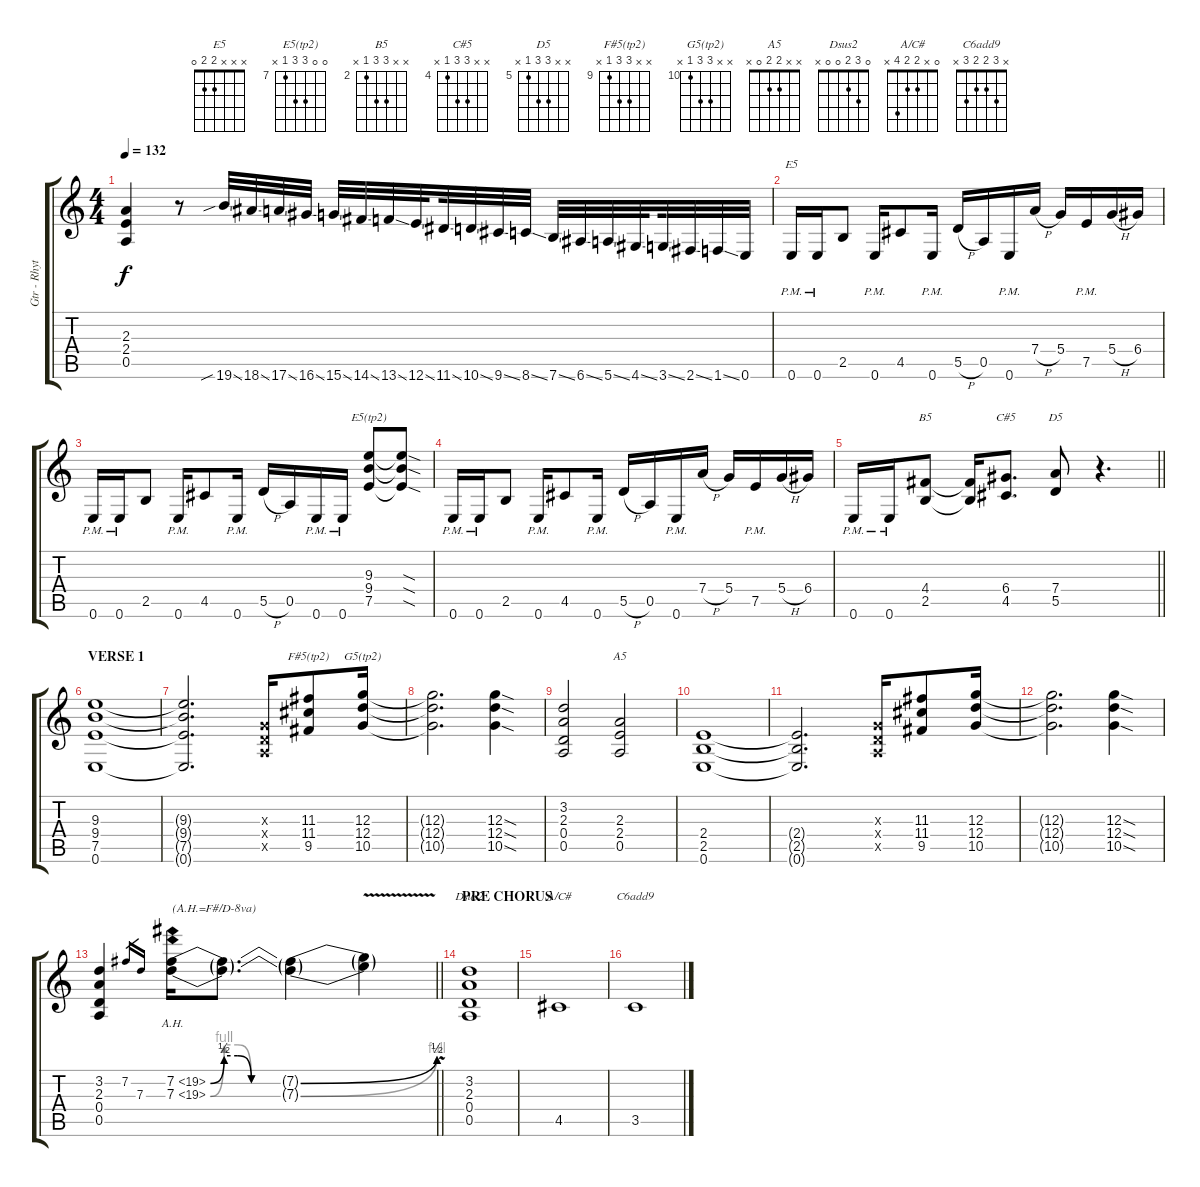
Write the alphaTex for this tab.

\track ("Gtr - Rhythm 1" "Gtr - Rhyt") {instrument overdrivenguitar}
\staff {score tabs}
\tuning (E4 B3 G3 D3 A2 E2) {hide}
\chord ("E5" x x x 2 2 0)
\chord ("E5(tp2)" 0 0 9 9 7 x) {firstfret 7}
\chord ("B5" x x 4 4 2 x) {firstfret 2}
\chord ("C#5" x x 6 6 4 x) {firstfret 4}
\chord ("D5" x x 7 7 5 x) {firstfret 5}
\chord ("F#5(tp2)" x x 11 11 9 x) {firstfret 9}
\chord ("G5(tp2)" x x 12 12 10 x) {firstfret 10}
\chord ("A5" x x 2 2 0 x)
\chord ("Dsus2" 0 3 2 0 0 x)
\chord ("A/C#" 0 x 2 2 4 x)
\chord ("C6add9" x 3 2 2 3 x)
\ts (4 4)
\tempo 132
\clef g2
\ks c
(2.3{t} 2.4{t} 0.5{t}).4{dy f} r.8 19.6{sib ss}.32 18.6{ss}.32 17.6{ss}.32 16.6{ss}.32 15.6{ss}.32 14.6{ss}.32 13.6{ss}.32 12.6{ss}.32{beam splitsecondary} 11.6{ss}.32 10.6{ss}.32 9.6{ss}.32 8.6{ss}.32 7.6{ss}.32 6.6{ss}.32 5.6{ss}.32 4.6{ss}.32{beam splitsecondary} 3.6{ss}.32 2.6{ss}.32 1.6{ss}.32 0.6.32 |
0.6{pm}.16{ch "E5"} 0.6{pm}.16 2.5.8 0.6{pm}.16 4.5.8 0.6{pm}.16 5.5{h}.16 0.5.16 0.6{pm}.16 7.4{h}.16 5.4.16 7.5{pm}.16 5.4{h}.16 6.4.16 |
0.6{pm}.16 0.6{pm}.16 2.5.8 0.6{pm}.16 4.5.8 0.6{pm}.16 5.5{h}.16 0.5.16 0.6{pm}.16 0.6{pm}.16 (9.3 9.4 7.5).8{ch "E5(tp2)"} (9.3{sod t} 9.4{sod t} 7.5{sod t}).8 |
0.6{pm}.16 0.6{pm}.16 2.5.8 0.6{pm}.16 4.5.8 0.6{pm}.16 5.5{h}.16 0.5.16 0.6{pm}.16 7.4{h}.16 5.4.16 7.5{pm}.16 5.4{h}.16 6.4.16 |
\barLineRight lightlight
0.6{pm}.16 0.6{pm}.16 (4.4 2.5).8{ch "B5"} (4.4{t} 2.5{t}).16 (6.4 4.5).8{d ch "C#5"} (7.4 5.5).8{ch "D5"} r.4{d} |
\section ("" "VERSE 1")
(9.3 9.4 7.5 0.6).1 |
(9.3{t} 9.4{t} 7.5{t} 0.6{t}).2{d} (0.3{x} 0.4{x} 0.5{x}).16 (11.3 11.4 9.5).8{ch "F#5(tp2)"} (12.3 12.4 10.5).16{ch "G5(tp2)"} |
(12.3{t} 12.4{t} 10.5{t}).2{d} (12.3{sod} 12.4{sod} 10.5{sod}).4 |
(3.2 2.3 0.4 0.5).2 (2.3 2.4 0.5).2{ch "A5"} |
(2.4 2.5 0.6).1 |
(2.4{t} 2.5{t} 0.6{t}).2{d} (0.3{x} 0.4{x} 0.5{x}).16 (11.3 11.4 9.5).8 (12.3 12.4 10.5).16 |
(12.3{t} 12.4{t} 10.5{t}).2{d} (12.3{sod} 12.4{sod} 10.5{sod}).4 |
\barLineRight lightlight
(3.2 2.3 0.4 0.5).4 7.2.16{gr} 7.3.16{gr} (7.2{be (custom 0 0 10 2 20 2 30 0 60 0) ah 12} 7.3{be (custom 0 0 10 4 20 4 30 0 60 0) ah 12}).16{txt "(A.H.=F#/D-8va)"} (7.2{t} 7.3{t}).8{d} (7.2{be (bend 0 0 60 2) t} 7.3{be (bend 0 0 60 4) t}).4 (7.2{v t} 7.3{v t}).4 |
\section ("" "PRE CHORUS")
(3.2 2.3 0.4 0.5).1{ch "Dsus2"} |
4.5.1{ch "A/C#"} |
3.5.1{ch "C6add9"}
